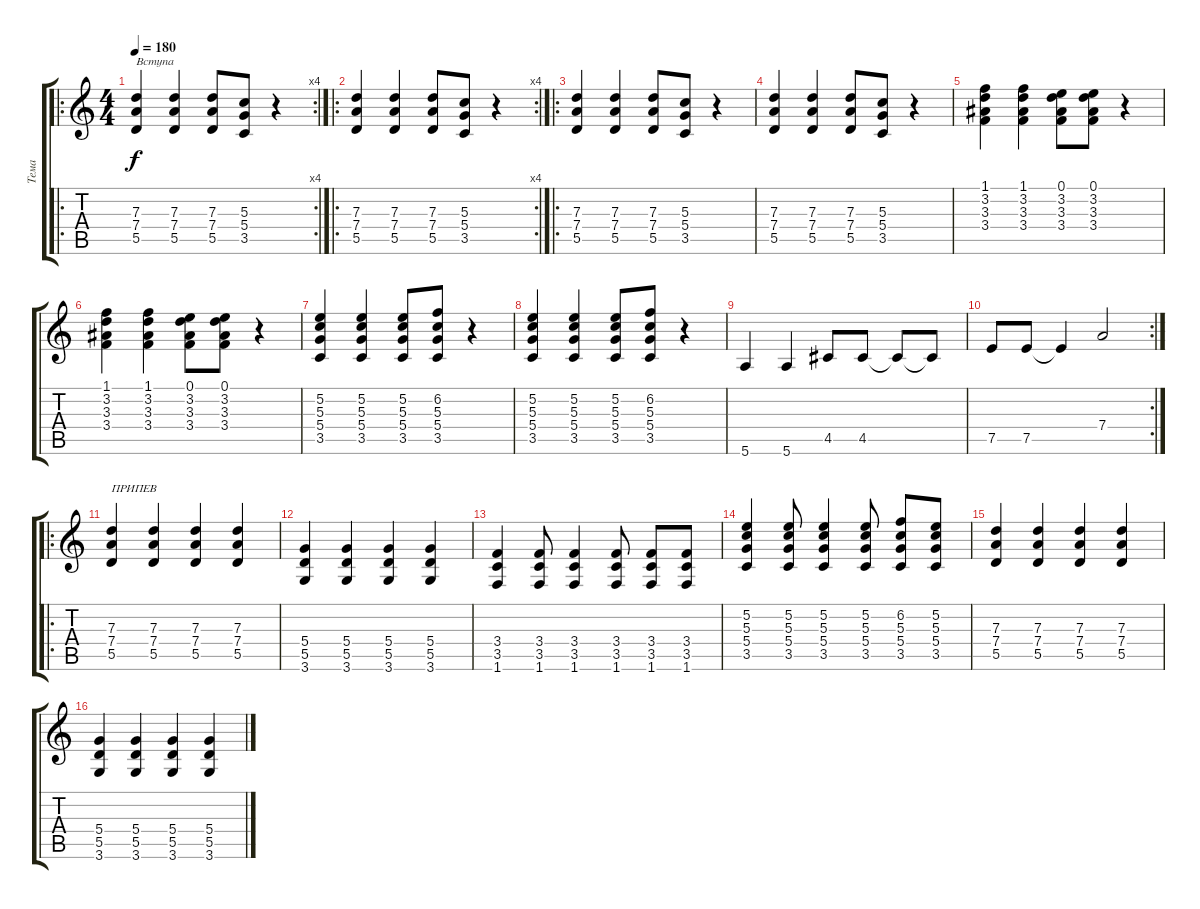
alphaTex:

\track ("Тема" "Тема") {instrument overdrivenguitar}
\staff {score tabs}
\tuning (E4 B3 G3 D3 A2 E2) {hide}
\ro
\rc 4
\ts (4 4)
\tempo 180
\clef g2
\ks c
(7.3 7.4 5.5).4{txt "Вступа" dy f instrument overdrivenguitar} (7.3 7.4 5.5).4 (7.3 7.4 5.5).8 (5.3 5.4 3.5).8 r.4 |
\ro
\rc 4
(7.3 7.4 5.5).4 (7.3 7.4 5.5).4 (7.3 7.4 5.5).8 (5.3 5.4 3.5).8 r.4 |
\ro
(7.3 7.4 5.5).4 (7.3 7.4 5.5).4 (7.3 7.4 5.5).8 (5.3 5.4 3.5).8 r.4 |
(7.3 7.4 5.5).4 (7.3 7.4 5.5).4 (7.3 7.4 5.5).8 (5.3 5.4 3.5).8 r.4 |
(1.1 3.2 3.3 3.4).4 (1.1 3.2 3.3 3.4).4 (0.1 3.2 3.3 3.4).8 (0.1 3.2 3.3 3.4).8 r.4 |
(1.1 3.2 3.3 3.4).4 (1.1 3.2 3.3 3.4).4 (0.1 3.2 3.3 3.4).8 (0.1 3.2 3.3 3.4).8 r.4 |
(5.2 5.3 5.4 3.5).4 (5.2 5.3 5.4 3.5).4 (5.2 5.3 5.4 3.5).8 (6.2 5.3 5.4 3.5).8 r.4 |
(5.2 5.3 5.4 3.5).4 (5.2 5.3 5.4 3.5).4 (5.2 5.3 5.4 3.5).8 (6.2 5.3 5.4 3.5).8 r.4 |
5.6.4 5.6.4 4.5.8 4.5.8 4.5{t}.8 4.5{t}.8 |
\rc 2
7.5.8 7.5.8 7.5{t}.4 7.4.2 |
\ro
(7.3 7.4 5.5).4{txt "ПРИПЕВ"} (7.3 7.4 5.5).4 (7.3 7.4 5.5).4 (7.3 7.4 5.5).4 |
(5.4 5.5 3.6).4 (5.4 5.5 3.6).4 (5.4 5.5 3.6).4 (5.4 5.5 3.6).4 |
(3.4 3.5 1.6).4 (3.4 3.5 1.6).8 (3.4 3.5 1.6).4 (3.4 3.5 1.6).8 (3.4 3.5 1.6).8 (3.4 3.5 1.6).8 |
(5.2 5.3 5.4 3.5).4 (5.2 5.3 5.4 3.5).8 (5.2 5.3 5.4 3.5).4 (5.2 5.3 5.4 3.5).8 (6.2 5.3 5.4 3.5).8 (5.2 5.3 5.4 3.5).8 |
(7.3 7.4 5.5).4 (7.3 7.4 5.5).4 (7.3 7.4 5.5).4 (7.3 7.4 5.5).4 |
(5.4 5.5 3.6).4 (5.4 5.5 3.6).4 (5.4 5.5 3.6).4 (5.4 5.5 3.6).4
